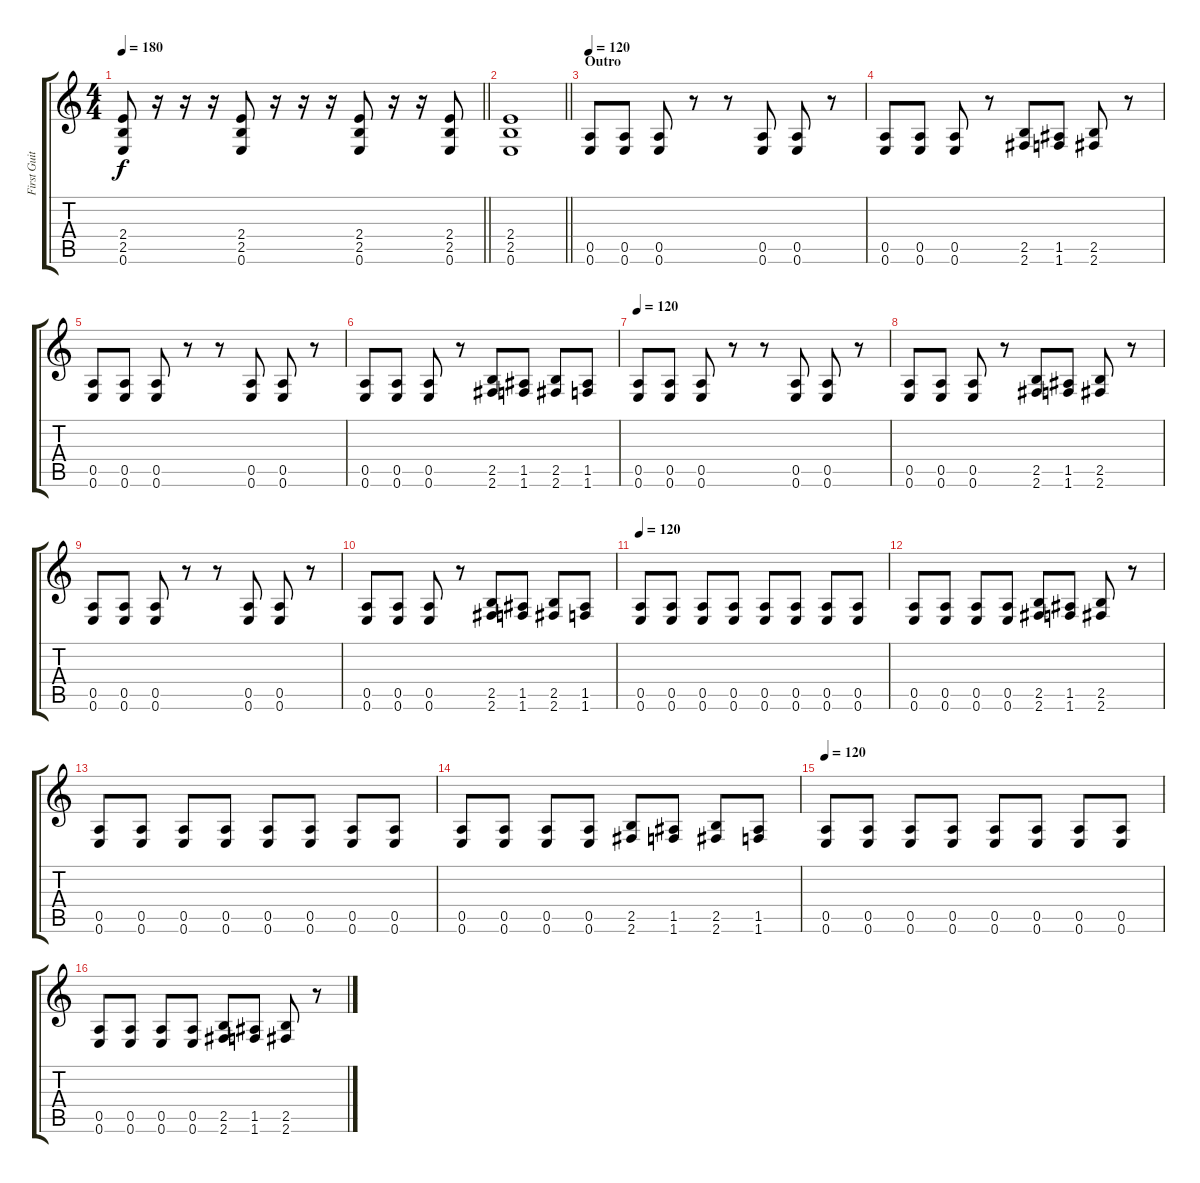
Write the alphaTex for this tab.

\track ("First Guitar" "First Guit") {instrument distortionguitar}
\staff {score tabs}
\tuning (E4 B3 G3 D3 A2 E2) {hide}
\ts (4 4)
\tempo 180
\clef g2
\barLineRight lightlight
\ks c
(2.4 2.5 0.6).8{dy f} r.16 r.16 r.16 (2.4 2.5 0.6).8 r.16 r.16 r.16 (2.4 2.5 0.6).8 r.16 r.16 (2.4 2.5 0.6).8 |
\barLineRight lightlight
(2.4 2.5 0.6).1 |
\section ("" "Outro")
\tempo 120
(0.5 0.6).8 (0.5 0.6).8 (0.5 0.6).8 r.8 r.8 (0.5 0.6).8 (0.5 0.6).8 r.8 |
(0.5 0.6).8 (0.5 0.6).8 (0.5 0.6).8 r.8 (2.5 2.6).8 (1.5 1.6).8 (2.5 2.6).8 r.8 |
(0.5 0.6).8 (0.5 0.6).8 (0.5 0.6).8 r.8 r.8 (0.5 0.6).8 (0.5 0.6).8 r.8 |
(0.5 0.6).8 (0.5 0.6).8 (0.5 0.6).8 r.8 (2.5 2.6).8 (1.5 1.6).8 (2.5 2.6).8 (1.5 1.6).8 |
\tempo 120
(0.5 0.6).8 (0.5 0.6).8 (0.5 0.6).8 r.8 r.8 (0.5 0.6).8 (0.5 0.6).8 r.8 |
(0.5 0.6).8 (0.5 0.6).8 (0.5 0.6).8 r.8 (2.5 2.6).8 (1.5 1.6).8 (2.5 2.6).8 r.8 |
(0.5 0.6).8 (0.5 0.6).8 (0.5 0.6).8 r.8 r.8 (0.5 0.6).8 (0.5 0.6).8 r.8 |
(0.5 0.6).8 (0.5 0.6).8 (0.5 0.6).8 r.8 (2.5 2.6).8 (1.5 1.6).8 (2.5 2.6).8 (1.5 1.6).8 |
\tempo 120
(0.5 0.6).8 (0.5 0.6).8 (0.5 0.6).8 (0.5 0.6).8 (0.5 0.6).8 (0.5 0.6).8 (0.5 0.6).8 (0.5 0.6).8 |
(0.5 0.6).8 (0.5 0.6).8 (0.5 0.6).8 (0.5 0.6).8 (2.5 2.6).8 (1.5 1.6).8 (2.5 2.6).8 r.8 |
(0.5 0.6).8 (0.5 0.6).8 (0.5 0.6).8 (0.5 0.6).8 (0.5 0.6).8 (0.5 0.6).8 (0.5 0.6).8 (0.5 0.6).8 |
(0.5 0.6).8 (0.5 0.6).8 (0.5 0.6).8 (0.5 0.6).8 (2.5 2.6).8 (1.5 1.6).8 (2.5 2.6).8 (1.5 1.6).8 |
\tempo 120
(0.5 0.6).8 (0.5 0.6).8 (0.5 0.6).8 (0.5 0.6).8 (0.5 0.6).8 (0.5 0.6).8 (0.5 0.6).8 (0.5 0.6).8 |
(0.5 0.6).8 (0.5 0.6).8 (0.5 0.6).8 (0.5 0.6).8 (2.5 2.6).8 (1.5 1.6).8 (2.5 2.6).8 r.8
